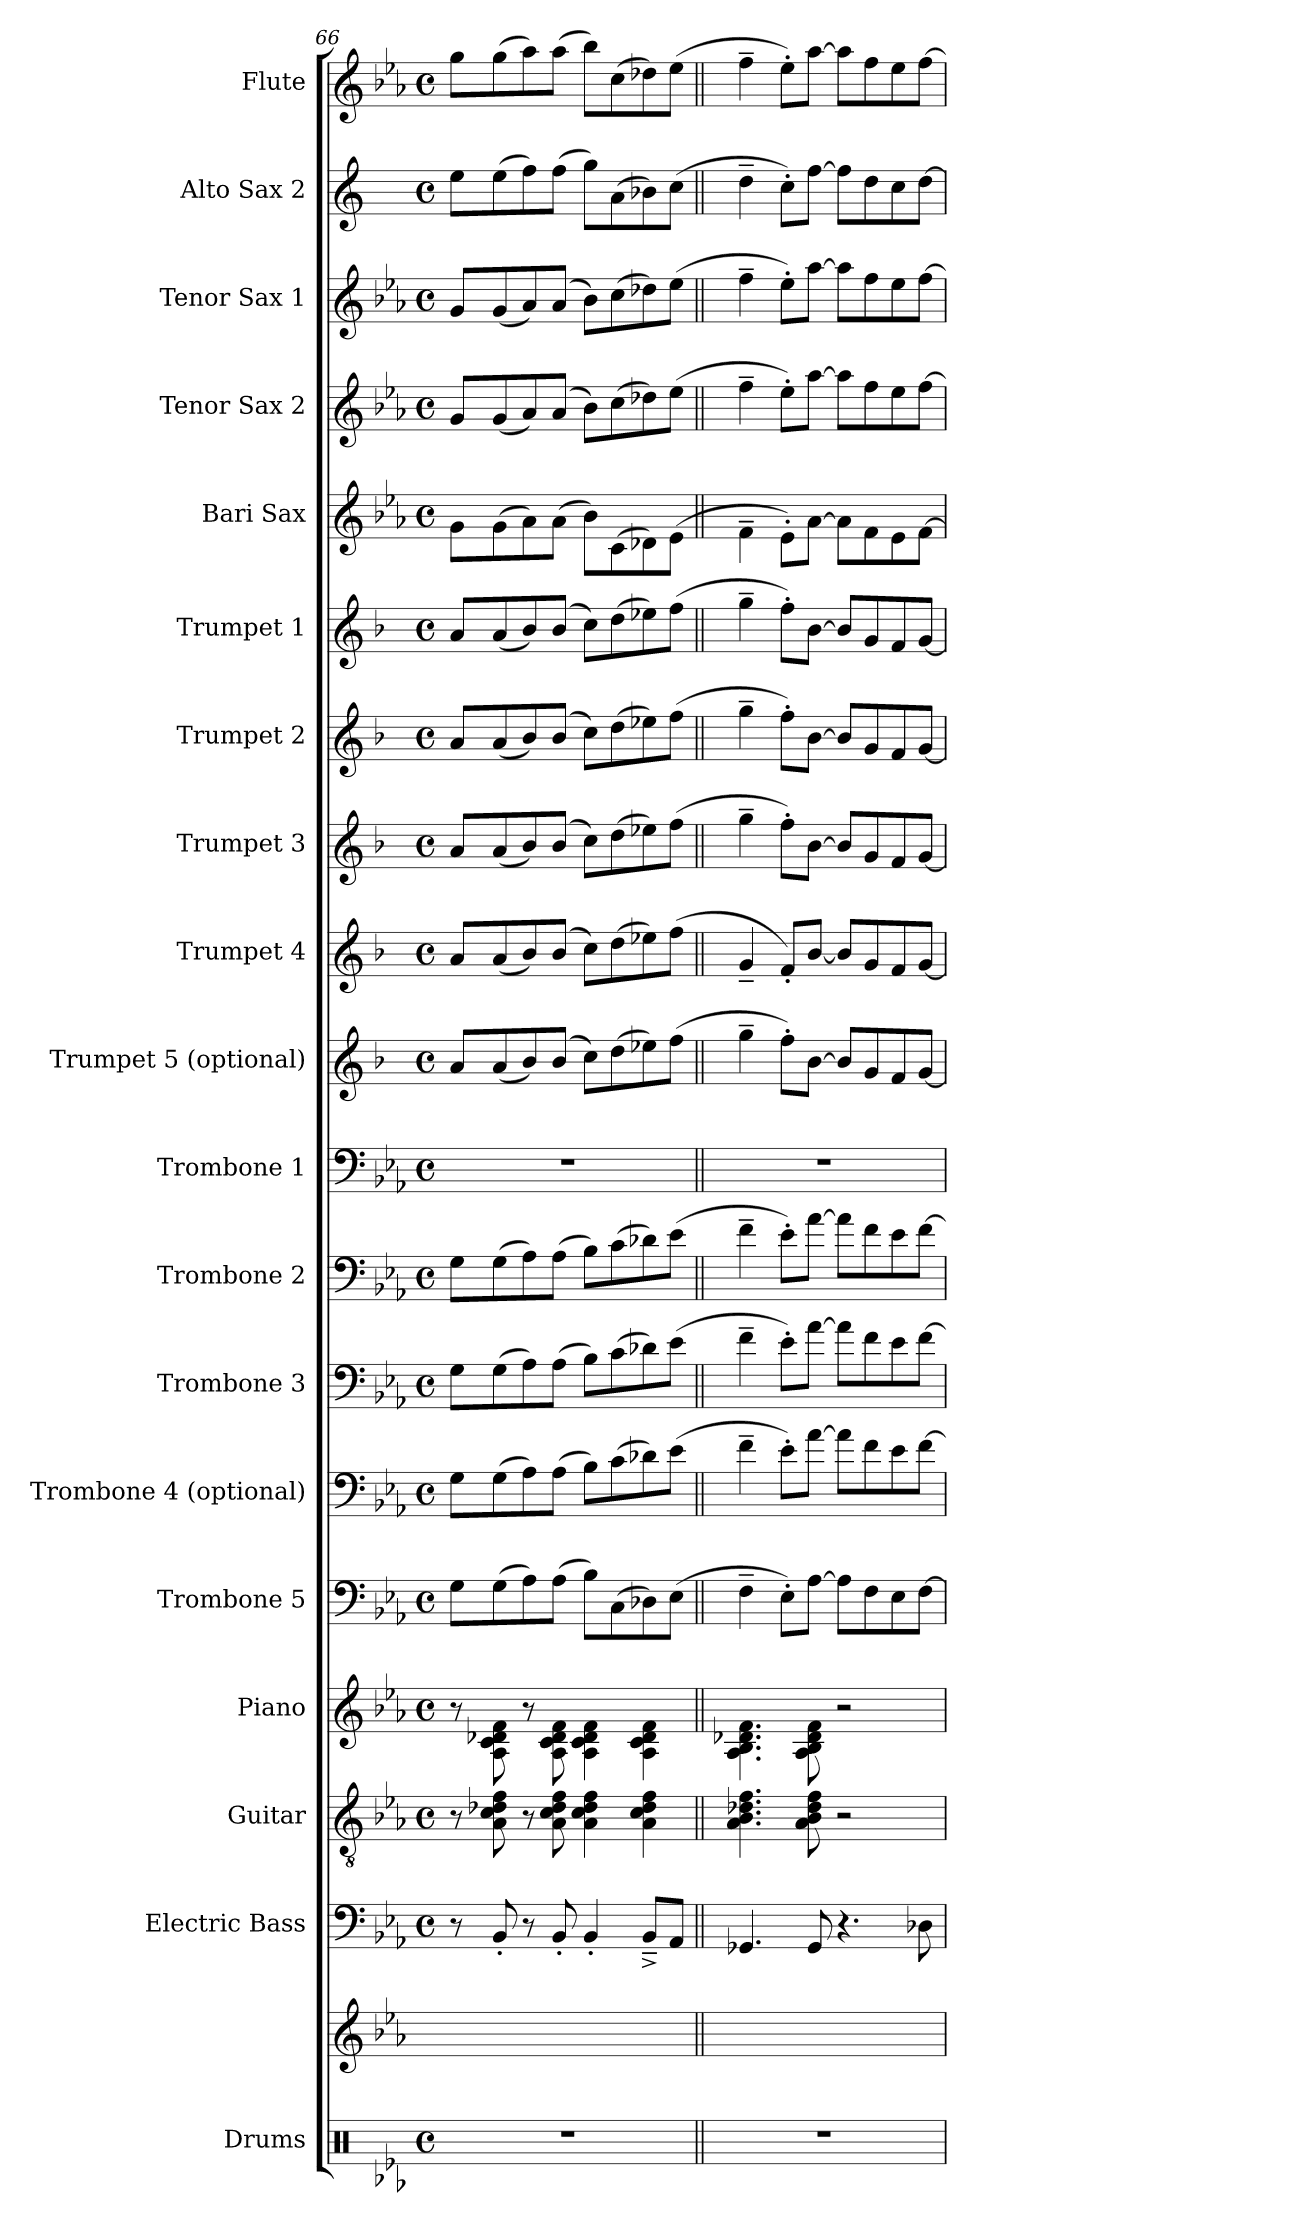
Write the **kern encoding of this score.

**kern	**kern	**kern	**kern	**kern	**kern	**kern	**kern	**kern	**kern	**kern	**kern	**kern	**kern	**kern	**kern	**kern	**kern	**kern	**kern
*part20	*part19	*part18	*part17	*part16	*part15	*part14	*part13	*part12	*part11	*part10	*part9	*part8	*part7	*part6	*part5	*part4	*part3	*part2	*part1
*staff20	*staff19	*staff18	*staff17	*staff16	*staff15	*staff14	*staff13	*staff12	*staff11	*staff10	*staff9	*staff8	*staff7	*staff6	*staff5	*staff4	*staff3	*staff2	*staff1
*I"Drums	*	*I"Electric Bass	*I"Guitar	*I"Piano	*I"Trombone 5	*I"Trombone 4 (optional)	*I"Trombone 3	*I"Trombone 2	*I"Trombone 1	*I"Trumpet 5 (optional)	*I"Trumpet 4	*I"Trumpet 3	*I"Trumpet 2	*I"Trumpet 1	*I"Bari Sax	*I"Tenor Sax 2	*I"Tenor Sax 1	*I"Alto Sax 2	*I"Flute
*	*	*	*	*I'Pno	*I'Trb	*I'Trb	*I'Trb	*I'Trb	*I'Trb	*I'Tpt	*I'Tpt	*I'Tpt	*I'Tpt	*I'Tpt	*	*I'T Sax	*I'T Sax	*I'A Sax	*I'Fl
*clefX	*clefG2	*clefF4	*clefGv2	*clefG2	*clefF4	*clefF4	*clefF4	*clefF4	*clefF4	*clefG2	*clefG2	*clefG2	*clefG2	*clefG2	*clefG2	*clefG2	*clefG2	*clefG2	*clefG2
*	*	*ITrd7c12	*	*	*	*	*	*	*	*ITrd1c2	*ITrd1c2	*ITrd1c2	*ITrd1c2	*ITrd1c2	*ITrd12c21	*ITrd8c14	*ITrd8c14	*ITrd5c9	*
*k[b-e-a-]	*k[b-e-a-]	*k[b-e-a-]	*k[b-e-a-]	*k[b-e-a-]	*k[b-e-a-]	*k[b-e-a-]	*k[b-e-a-]	*k[b-e-a-]	*k[b-e-a-]	*k[b-e-a-]	*k[b-e-a-]	*k[b-e-a-]	*k[b-e-a-]	*k[b-e-a-]	*k[b-e-a-]	*k[b-e-a-]	*k[b-e-a-]	*k[b-e-a-]	*k[b-e-a-]
*E-:	*E-:	*E-:	*E-:	*E-:	*E-:	*E-:	*E-:	*E-:	*E-:	*E-:	*E-:	*E-:	*E-:	*E-:	*E-:	*E-:	*E-:	*E-:	*E-:
*M4/4	*	*M4/4	*M4/4	*M4/4	*M4/4	*M4/4	*M4/4	*M4/4	*M4/4	*M4/4	*M4/4	*M4/4	*M4/4	*M4/4	*M4/4	*M4/4	*M4/4	*M4/4	*M4/4
*met(c)	*	*met(c)	*met(c)	*met(c)	*met(c)	*met(c)	*met(c)	*met(c)	*met(c)	*met(c)	*met(c)	*met(c)	*met(c)	*met(c)	*met(c)	*met(c)	*met(c)	*met(c)	*met(c)
=66	=66	=66	=66	=66	=66	=66	=66	=66	=66	=66	=66	=66	=66	=66	=66	=66	=66	=66	=66
1r	1ryy	8r	8r	8r	8G\L	8G\L	8G\L	8G\L	1r	8g/L	8g/L	8g/L	8g/L	8g/L	8G\L	8G/L	8G/L	8g\L	8gg\L
.	.	8BBB-'</	8A-\ 8c\ 8d-\ 8f\	8A-\ 8c\ 8d-\ 8f\	(>8G\	(>8G\	(>8G\	(>8G\	.	(<8g/	(<8g/	(<8g/	(<8g/	(<8g/	(>8G\	(<8G/	(<8G/	(>8g\	(>8gg\
.	.	8r	8r	8r	8A-\)	8A-\)	8A-\)	8A-\)	.	8a-/)	8a-/)	8a-/)	8a-/)	8a-/)	8A-\)	8A-/)	8A-/)	8a-\)	8aa-\)
.	.	8BBB-'</	8A-\ 8c\ 8d-\ 8f\	8A-\ 8c\ 8d-\ 8f\	(>8A-\J	(>8A-\J	(>8A-\J	(>8A-\J	.	(8a-/J	(8a-/J	(8a-/J	(8a-/J	(8a-/J	(>8A-\J	(8A-/J	(8A-/J	(>8a-\J	(>8aa-\J
.	.	4BBB-'</	4A-\ 4c\ 4d-\ 4f\	4A-\ 4c\ 4d-\ 4f\	8B-\L)	8B-\L)	8B-\L)	8B-\L)	.	8b-\L)	8b-\L)	8b-\L)	8b-\L)	8b-\L)	8B-\L)	8B-\L)	8B-\L)	8b-\L)	8bb-\L)
.	.	.	.	.	(>8C\	(>8c\	(>8c\	(>8c\	.	(>8cc\	(>8cc\	(>8cc\	(>8cc\	(>8cc\	(>8C\	(>8c\	(>8c\	(>8c\	(>8cc\
.	.	8BBB-^<~</L	4A-\ 4c\ 4d-\ 4f\	4A-\ 4c\ 4d-\ 4f\	8D-X\)	8d-X\)	8d-X\)	8d-X\)	.	8dd-X\)	8dd-X\)	8dd-X\)	8dd-X\)	8dd-X\)	8D-X\)	8d-X\)	8d-X\)	8d-X\)	8dd-X\)
.	.	8AAA-/J	.	.	(>8E-\J	(>8e-\J	(>8e-\J	(>8e-\J	.	(>8ee-\J	(>8ee-\J	(>8ee-\J	(>8ee-\J	(>8ee-\J	(>8E-\J	(>8e-\J	(>8e-\J	(>8e-\J	(>8ee-\J
!!LO:PB:g=z
=67||	=67||	=67||	=67||	=67||	=67||	=67||	=67||	=67||	=67||	=67||	=67||	=67||	=67||	=67||	=67||	=67||	=67||	=67||	=67||
1r	1ryy	4.GGG-X/	4.A-\ 4.B-\ 4.d-\ 4.f\	4.A-\ 4.B-\ 4.d-\ 4.f\	4F~>\	4f~>\	4f~>\	4f~>\	1r	4ff~>\	4f~</	4ff~>\	4ff~>\	4ff~>\	4F~>\	4f~>\	4f~>\	4f~>\	4ff~>\
.	.	.	.	.	8E-'>\L)	8e-'>\L)	8e-'>\L)	8e-'>\L)	.	8ee-'>\L)	8e-'</L)	8ee-'>\L)	8ee-'>\L)	8ee-'>\L)	8E-'>\L)	8e-'>\L)	8e-'>\L)	8e-'>\L)	8ee-'>\L)
.	.	8GGG-/	8A-\ 8B-\ 8d-\ 8f\	8A-\ 8B-\ 8d-\ 8f\	[8A-\J	[8a-\J	[8a-\J	[8a-\J	.	[8a-\J	[8a-/J	[8a-\J	[8a-\J	[8a-\J	[8A-\J	[8a-\J	[8a-\J	[8a-\J	[8aa-\J
.	.	4.r	2r	2r	8A-\L]	8a-\L]	8a-\L]	8a-\L]	.	8a-/L]	8a-/L]	8a-/L]	8a-/L]	8a-/L]	8A-\L]	8a-\L]	8a-\L]	8a-\L]	8aa-\L]
.	.	.	.	.	8F\	8f\	8f\	8f\	.	8f/	8f/	8f/	8f/	8f/	8F\	8f\	8f\	8f\	8ff\
.	.	.	.	.	8E-\	8e-\	8e-\	8e-\	.	8e-/	8e-/	8e-/	8e-/	8e-/	8E-\	8e-\	8e-\	8e-\	8ee-\
.	.	8DD-X\	.	.	[8F\J	[8f\J	[8f\J	[8f\J	.	[8f/J	[8f/J	[8f/J	[8f/J	[8f/J	[8F\J	[8f\J	[8f\J	[8f\J	[8ff\J
=	=	=	=	=	=	=	=	=	=	=	=	=	=	=	=	=	=	=	=
*-	*-	*-	*-	*-	*-	*-	*-	*-	*-	*-	*-	*-	*-	*-	*-	*-	*-	*-	*-
